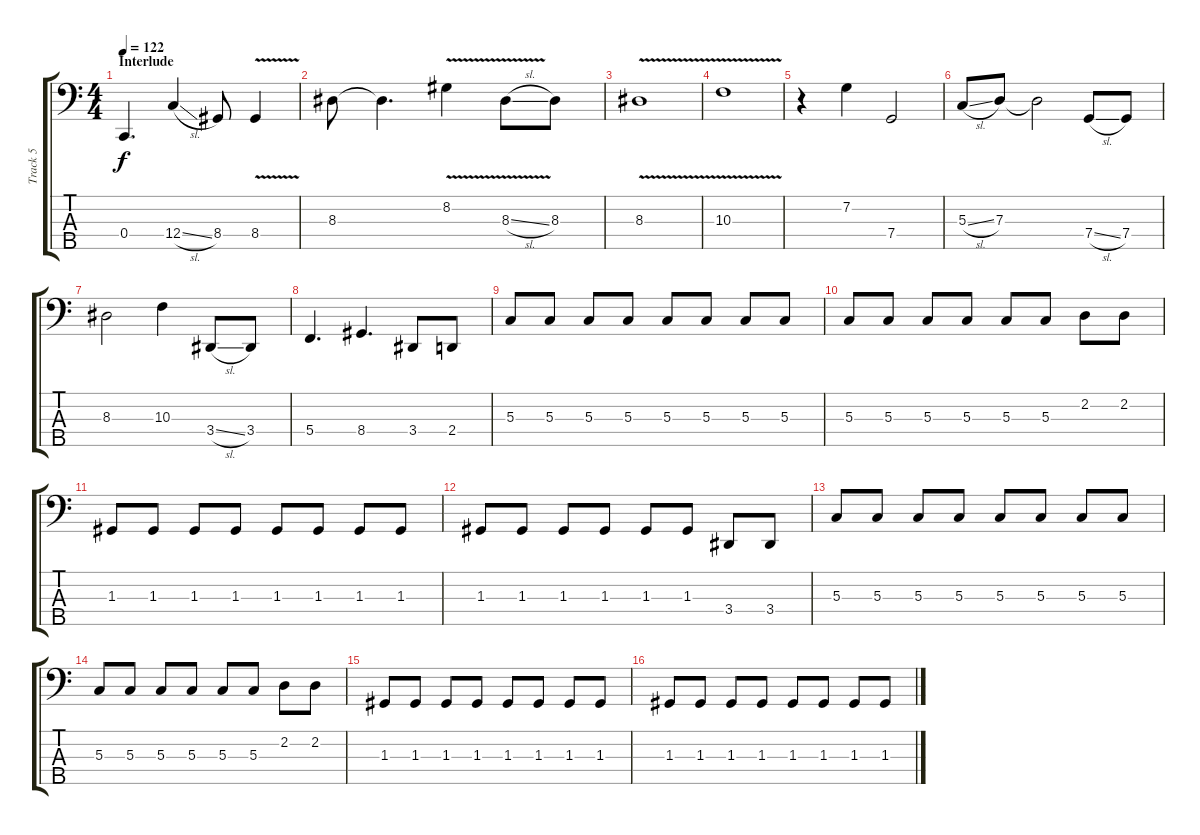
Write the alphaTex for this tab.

\track ("Track 5" "Track 5") {instrument electricbasspick}
\staff {score tabs}
\tuning (F2 C2 G1 C1 A0) {hide}
\ts (4 4)
\section ("" "Interlude")
\tempo 122
\clef f4
\ks c
0.4.4{d dy f} 12.4{sl}.4 8.4.8 8.4{v}.4 |
8.3.8 8.3{t}.4{d} 8.2{v}.4 8.3{v sl}.8 8.3.8 |
8.3{v}.1 |
10.3{v}.1 |
r.4 7.2.4 7.4.2 |
5.3{sl}.8 7.3.8 7.3{t}.2 7.4{sl}.8 7.4.8 |
8.3.2 10.3.4 3.4{sl}.8 3.4.8 |
5.4.4{d} 8.4.4{d} 3.4.8 2.4.8 |
5.3.8 5.3.8 5.3.8 5.3.8 5.3.8 5.3.8 5.3.8 5.3.8 |
5.3.8 5.3.8 5.3.8 5.3.8 5.3.8 5.3.8 2.2.8 2.2.8 |
1.3.8 1.3.8 1.3.8 1.3.8 1.3.8 1.3.8 1.3.8 1.3.8 |
1.3.8 1.3.8 1.3.8 1.3.8 1.3.8 1.3.8 3.4.8 3.4.8 |
5.3.8 5.3.8 5.3.8 5.3.8 5.3.8 5.3.8 5.3.8 5.3.8 |
5.3.8 5.3.8 5.3.8 5.3.8 5.3.8 5.3.8 2.2.8 2.2.8 |
1.3.8 1.3.8 1.3.8 1.3.8 1.3.8 1.3.8 1.3.8 1.3.8 |
1.3.8 1.3.8 1.3.8 1.3.8 1.3.8 1.3.8 1.3.8 1.3.8
